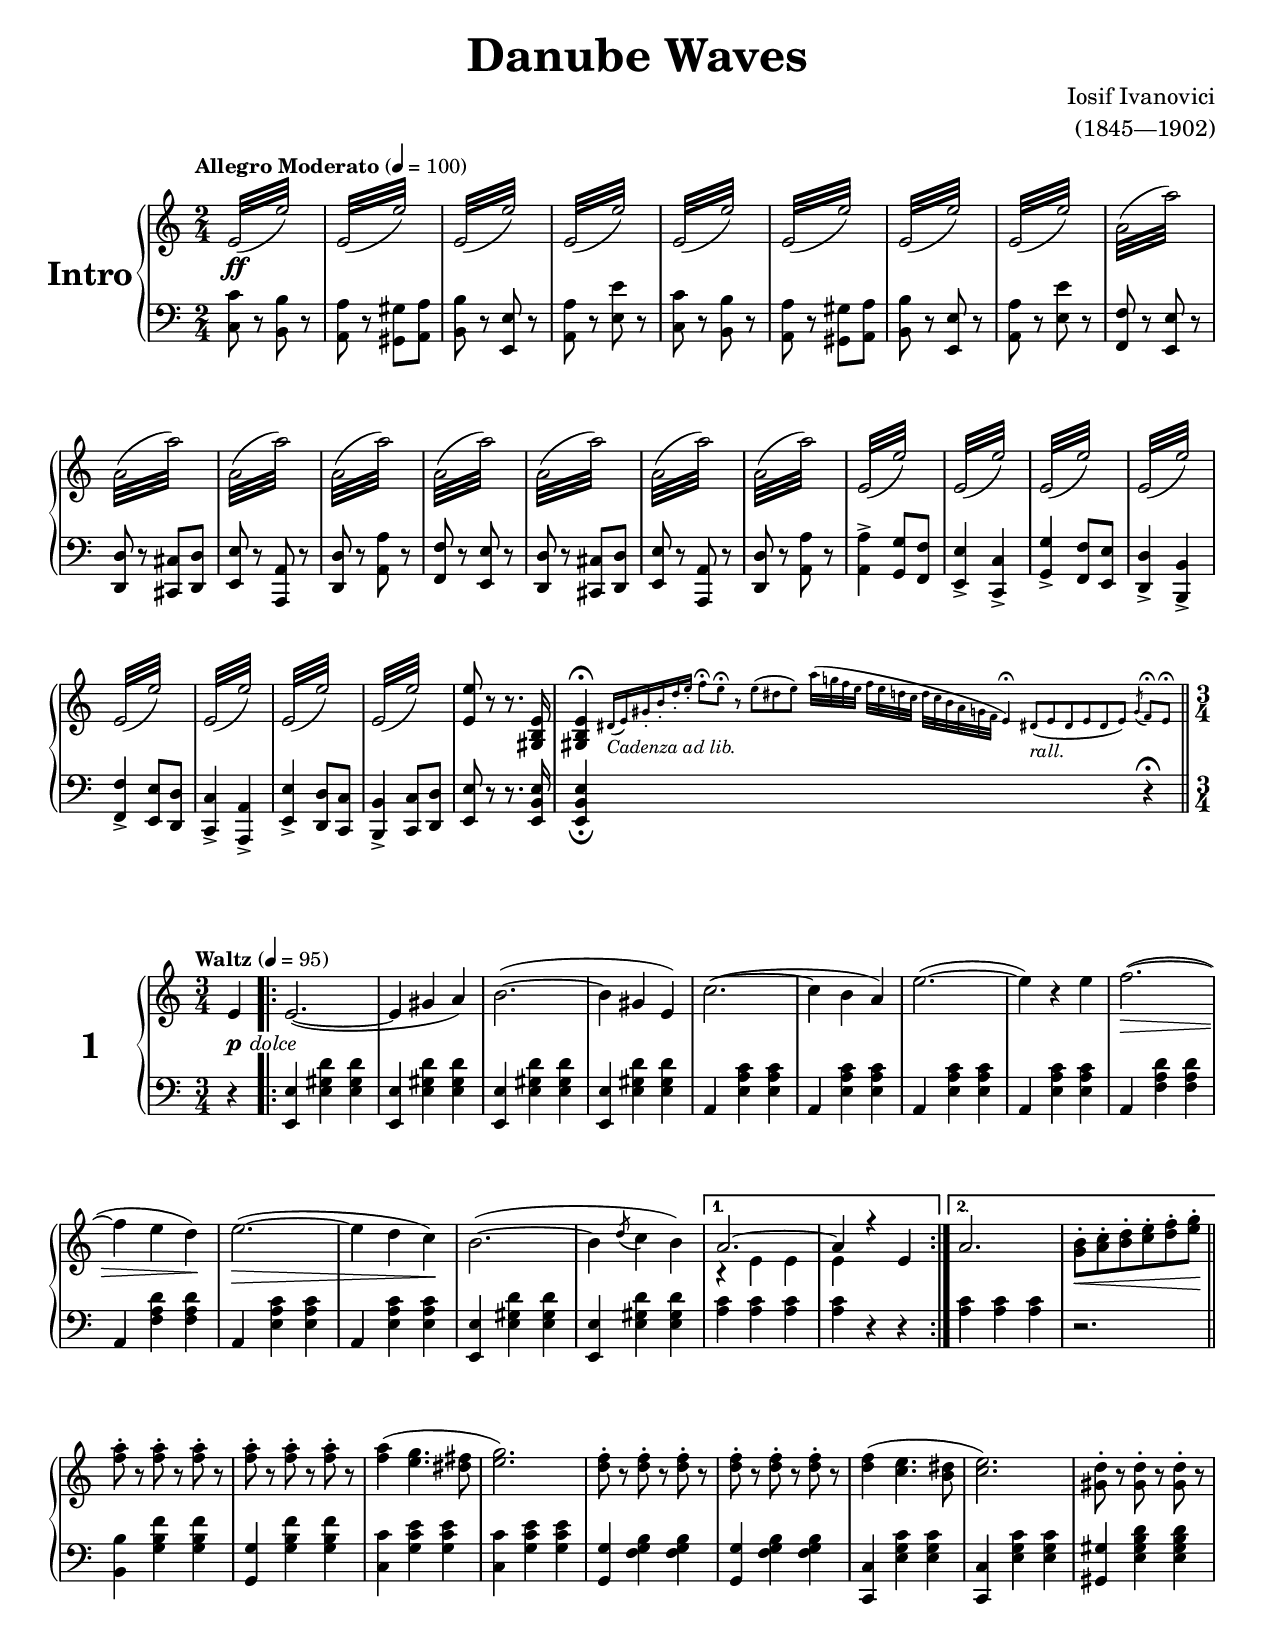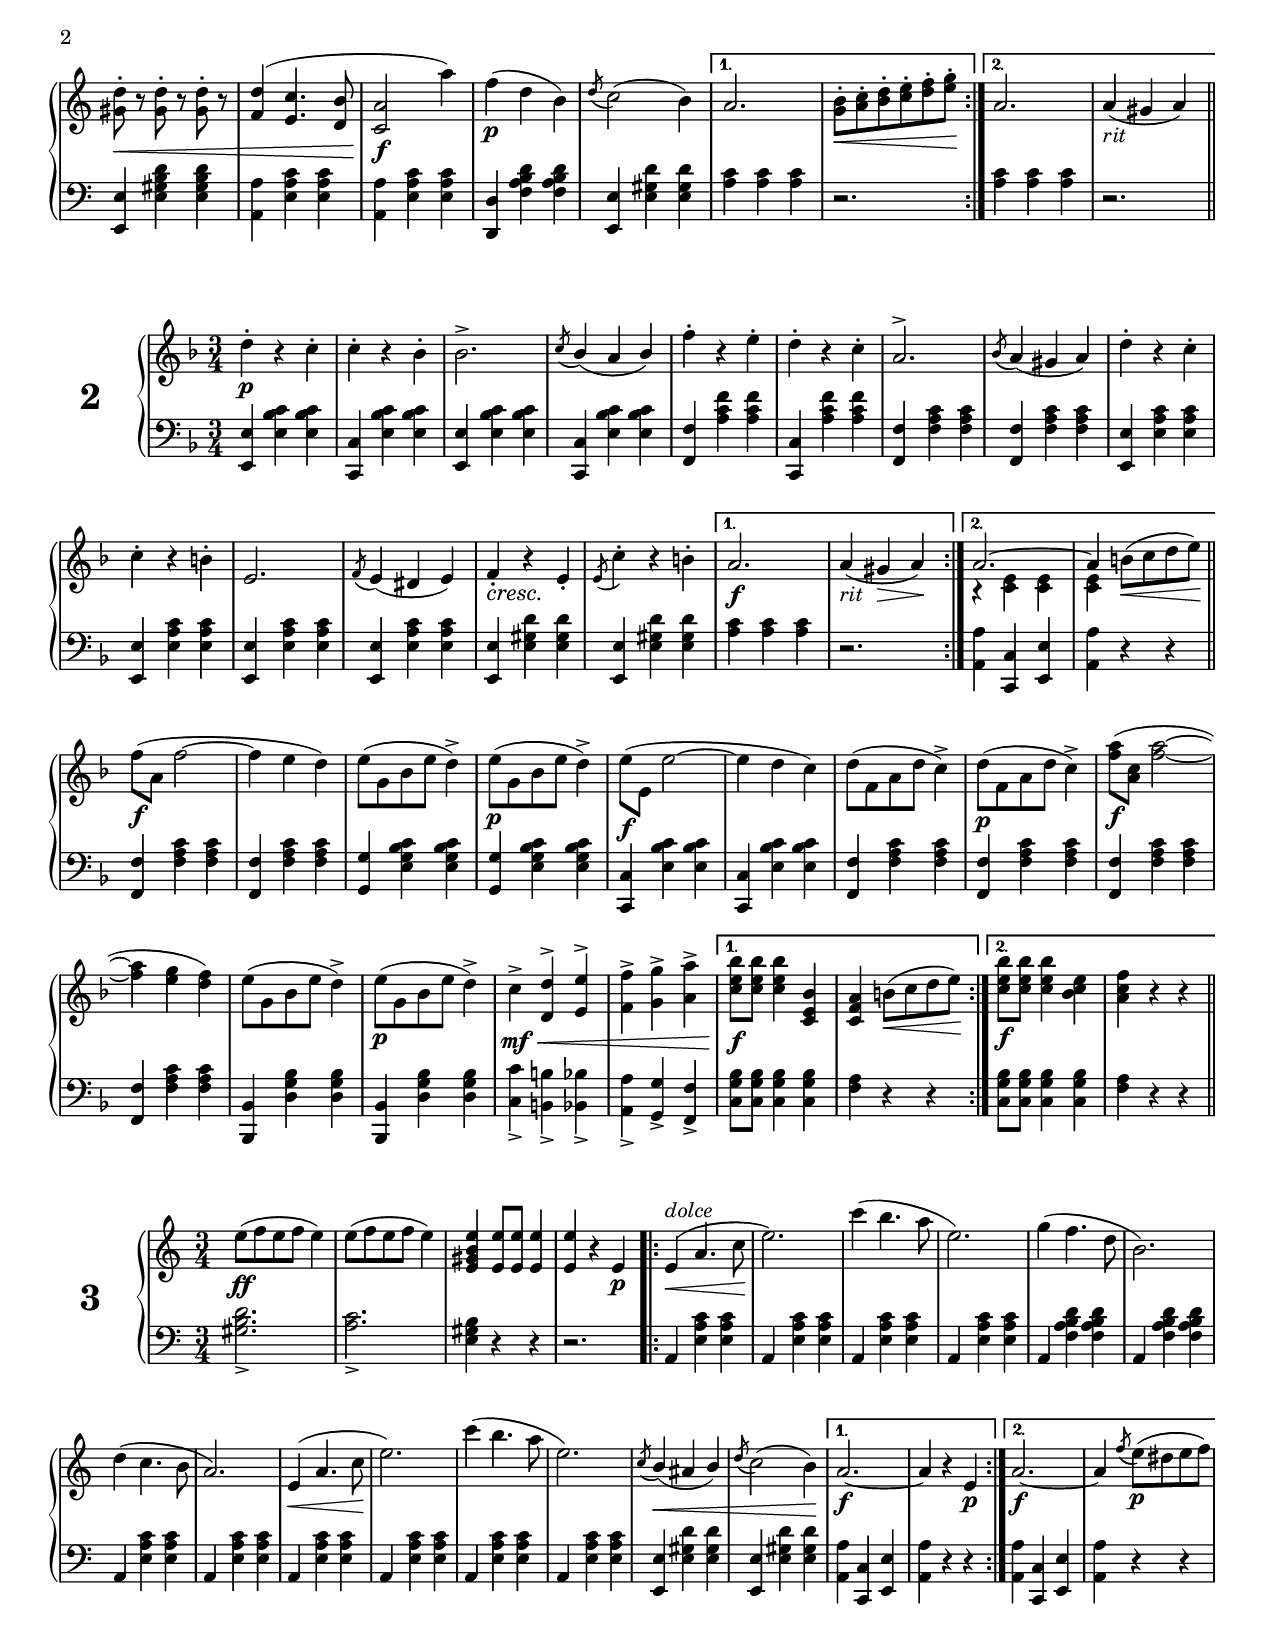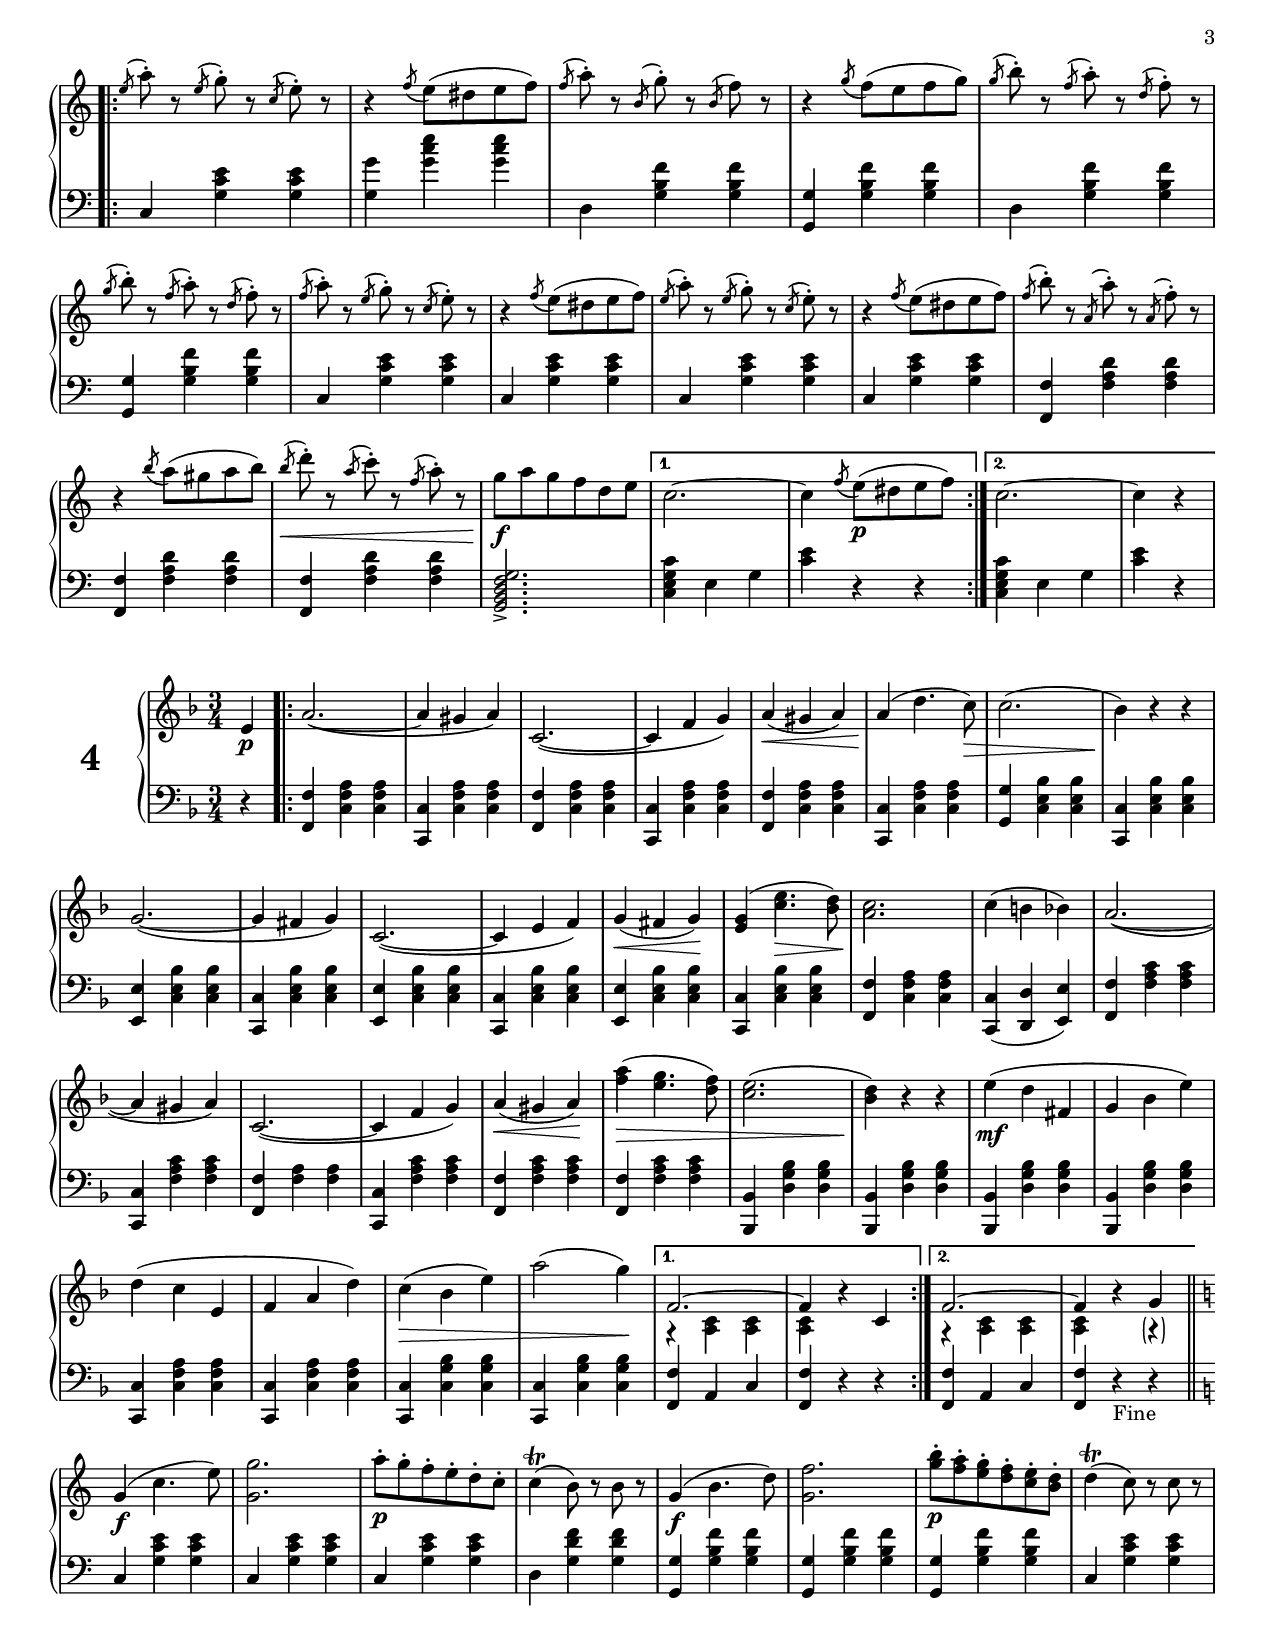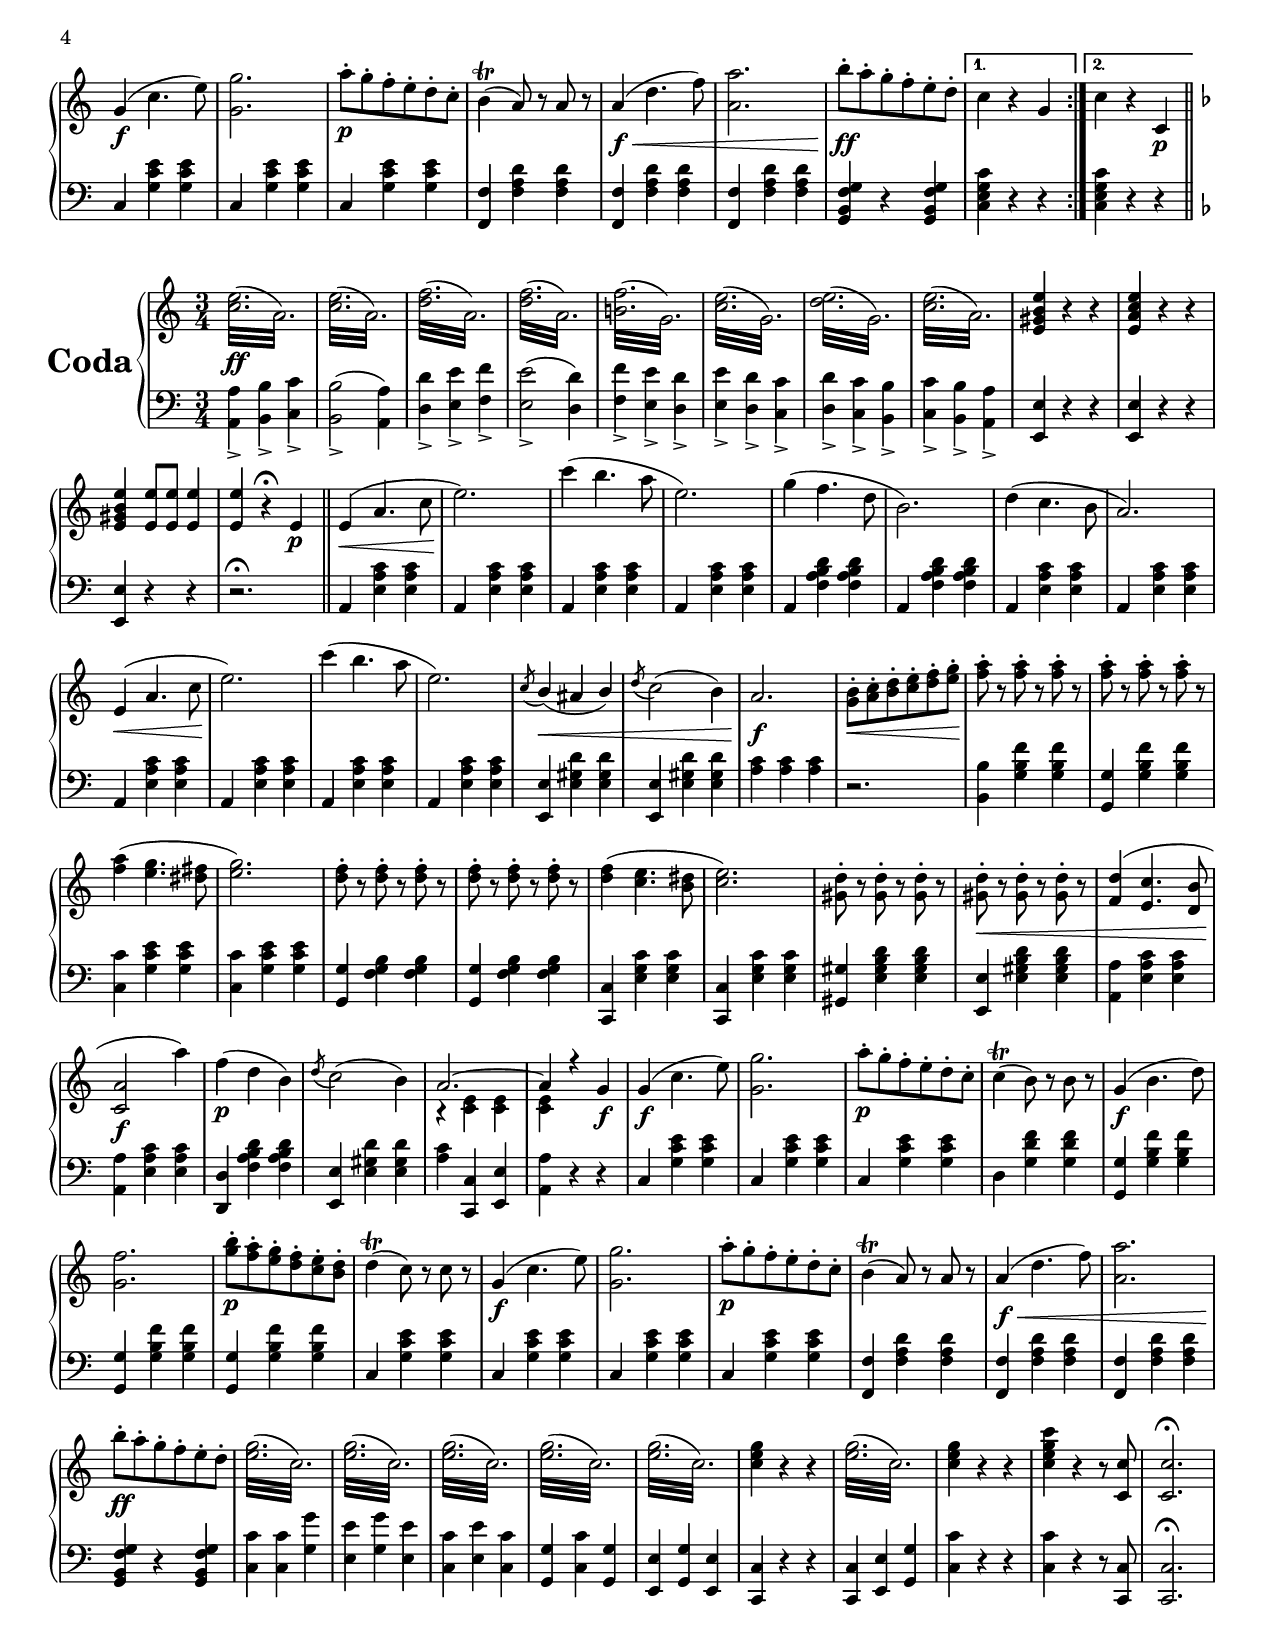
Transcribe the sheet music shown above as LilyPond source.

\version "2.22.0"
\include "articulate.ly"

\paper{
    #(set-paper-size "letter") 
    top-margin = 0.4\in
    bottom-margin = 0.4\in
    left-margin = 0.4\in
    right-margin = 0.4\in
    page-count = #4
    %system-system-spacing = #'((basic-distance . 0.1) (padding . 0))
    %ragged-last-bottom = ##f
    %ragged-bottom = ##f
}

%#(set-global-staff-size 18)
#(set-global-staff-size 17.82)
%#(set-global-staff-size 17)

PDolceEx = \markup {\whiteout \dynamic p \italic \whiteout \pad-markup #0.3 dolce}

% ==> ************* <== %
% ==>   VARIABLES   <== %
% ==> ************* <== %

% Intro, Right Hand

treme = \relative c' {
    \repeat tremolo 8 {e32( e'32)}
}

trema = \relative c'' {
    \repeat tremolo 8 {a32( a'32)}
}

% Score 1, Part 1, Left Hand

EDomSevMV = \relative c {
    <e e,>4 <e gis d'>4 <e gis d'>4
}

AMinSecInv = \relative c {
    a4 <e' a c>4 <e a c>4 
}

DMinOA = \relative c {
    a4 <f' a d>4 <f a d>4
}

AMinFinish = \relative c' {
    <c a>4 q4 q4
}

% Score 1, Part 2, Left Hand

GDomSevOB = \relative c' {
    <b b,>4 <g b f'>4 q4
}

GDomSevR = \relative c' {
    <g g,>4 <g b f'>4 q4
}

CIIndInv = \relative c' {
    <c c,>4 <e c g>4 q4
}

GDomSevIIIrdInv = \relative c' {
    <g g,>4 <f g b>4 q4
}

CFirstInv = \relative c {
    <c c,>4 <e g c>4 q4
}

EDomSevOGis = \relative c' {
    <gis gis,>4 <e gis b d>4 q4
}

EDomSev = \relative c {
    <e e,>4 <e gis b d>4 q4
}

AMinSecInvDub = \relative c' {
    <a a,>4 <e a c>4 q4
}

AMinSevDimVSecInvOD = \relative c {
    <d d,>4 <f a b d>4 q4
}

% Score 2, Part 1, Left Hand

CDomSevIstInvOEMV = \relative c {
    <e e,>4 <e bes' c>4 q4
}

CDomSevIstInvRMV = \relative c {
    <c c,>4 <e bes' c>4 q4
}

FIstInvR = \relative c {
    <f f,>4 <a c f>4 q4
}

FIstInvOC = \relative c {
    <c c,>4 <a' c f>4 q4
}

FRR = \relative c {
    <f f,>4 <f a c>4 q4
}

ASecInvOE = \relative c {
    <e e,>4 <e a c>4 q4
}

EDomSevMV = \relative c {
    <e e,>4 <e gis d'>4 <e gis d'>4
}

AMinFinishOctave = \relative c {
    <a a'>4 <c c,>4 <e e,>4 | <a a,>4 r4 r4
}

% Score 2, Part 2, Left Hand

FRR = \relative c {
    <f f,>4 <f a c>4 q4
}

CDomSevIstInvOG = \relative c' {
    <g g,>4 <e g bes c>4 q4
}

CDomSevIstInvRMV = \relative c {
    <c c,>4 <e bes' c>4 q4
}

GMinSecInvOBes = \relative c {
    <bes bes,>4 <d g bes>4 q4
}

% Score 3, Part 1, Left Hand

AMinSecInv = \relative c {
    a4 <e' a c>4 <e a c>4 
}

AMinSevDimVSecInvR = \relative c {
    a4 <f' a b d>4 q4
}

EDomSevMV = \relative c {
    <e e,>4 <e gis d'>4 <e gis d'>4
}

% Score 3, Part 2, Left hand

CSecInvSing = \relative c {
    c4 <e' c g>4 q4
}

CSecInvOGDub = \relative c'' {
    <g g,>4 <g c e>4 q4
}

GDomSevOD = \relative c {
    d4 <g b f'>4 q4
}

GDomSevR = \relative c' {
    <g g,>4 <g b f'>4 q4
}

DMinIstInvOF = \relative c {
    <f f,>4 <f a d>4 q4
}

% Score 4, Part 1, Left hand

FSecInvR = \relative c {
    <f f,>4 <a f c>4 q4
}

FSecInvOC = \relative c {
    <c c,>4 <c f a>4 q4
}

CDomSevROGMV = \relative c' {
    <g g,>4 <bes e, c>4 q4
}

CDomSevRRMV = \relative c {
    <c c,>4 <c e bes'>4 q4
}

CDomSevROEMV = \relative c {
    <e e,>4 <c e bes'>4 q4
}

FRR = \relative c {
    <f f,>4 <f a c>4 q4
}

FROC = \relative c {
    <c c,>4 <f a c>4 q4
}

FRRMV = \relative c {
    <f f,>4 <f a>4 q4
}

GMinSecInvOBes = \relative c {
    <bes bes,>4 <d g bes>4 q4
}

CDomSevRRMT = \relative c {
    <c c,>4 <c g' bes>4 q4
}

% Score 4, Part 2, Left hand

CSecInvSing = \relative c {
    c4 <e' c g>4 q4
}

GDomSevODMT = \relative c {
    d4 <g d' f>4 q4
}

GDomSevR = \relative c' {
    <g g,>4 <g b f'>4 q4
}

DMinIstInvOF = \relative c {
    <f f,>4 <f a d>4 q4
}

% ==> ********** <== %
% ==>   VOICES   <== %
% ==> ********** <== %

% Intro, Left Hand

sinintune = \relative c' {
    <c c,>8 r <b b,> r | <a a,>8 r <gis gis,> <a a,> |
    <b b,>8 r <e, e,> r | <a a,>8 r <e' e,> r |
}

sininteux = \relative c {
    <f f,>8 r <e e,> r | <d d,>8 r <cis cis,> <d d,> |
    <e e,>8 r <a, a,> r | <d d,>8 r <a' a,> r |
}

sinintois = \relative c' {
    <a  a,>4-> <g g,>8 <f f,> | <e e,>4-> <c c,>4-> |
    <g' g,>4-> <f f,>8 <e e,> | <d d,>4-> <b b,>4-> |
    <f' f,>4-> <e e,>8 <d d,> | <c c,>4-> <a a,>4-> |
    <e' e,>4-> <d d,>8 <c c,> | <b b,>4-> <c c,>8 <d d,> |
    <e e,>8 r8 r8. <e b e,>16 |
}

% Score 1, Part 1, Right Hand

dexuneone = \relative c' {
    e2.~( | e4 gis a) | b2.~( | b4 gis e) |
    c'2.~( | c4 b a) | e'2.~( | e4) r e |
    f2.~(\> | \break f4 e d)\! | e2.~(\> | e4 d c)\! |
    b2.~( | b4 \acciaccatura d8 c4 b) |
}

% Score 1, Part 2, Right Hand

dexunetwo = \relative c''' {
    <a f>8-. r q-. r q-. r | q8-. r q-. r q-. r |
    <a f>4( <g e>4. <fis dis>8 | <g e>2.) |
    <f d>8-. r q-. r q-. r | q8-. r q-. r q-. r |
    <f d>4( <e c>4. <dis b>8 | <e c>2.) |
    <d gis,>8-. r q-. r q-. r | \pageBreak
    q8-.\< r q-. r q-. r | <d f,>4( <c e,>4. <b d,>8 | 
    <a c,>2\f a'4) | f4(\p d b) | \acciaccatura d8 c2( b4) |
}

% Score 2, Part 1, Right Hand

dexdeuxone = \relative c'' {
    d4^.\p  r c^. | c4^. r bes^. | bes2.^> | \stemUp \acciaccatura c8 bes4( a bes) \stemNeutral |
    f'4^. r e^. | d4^. r c^. | a2.^> | \acciaccatura bes8 a4( gis a) |
    d4^.  r c^. | \break c4^. r b!^. | e,2. | \acciaccatura f8 e4( dis e) |
    \once \override DynamicTextSpanner.style = #'none 
    f4_.\cresc  r e_. | \acciaccatura e8 c'4^. r4 b!^.\! |
}

% Score 2, Part 2, Right Hand

dexdeuxtwo = \relative c'' {
    f8(\f a, f'2~ | f4 e d) | e8( g, bes e d4^>) | e8(\p g, bes e d4^>) |
    e8_[(\f e,] e'2~ | e4 d c) | d8(_[ f, a d] c4^>) | d8(\p_[ f, a d] c4^>) |
    <f a>8(\f <c a> <f a>2~ | \break <f a>4 <e g> <d f>) |  
    e8( g, bes e d4^>) | e8(\p g, bes e d4^>) |
    c4^>\mf\< <d d,>^> <e e,>^> | <f f,>4^> <g g,>^> <a a,>^> |
}

% Score 3, Part 1, Right Hand

dextroisone = \relative c' {
    \shape #'((0 . -1.5) (0 . -1) (0 . -1) (0 . -0.7)) Slur
    e4(\<^\markup{\italic "dolce"} a4. c8 | e2.)\! | c'4( b4. a8 | e2.) | 
    g4( f4. d8 | b2.) | \break d4( c4. b8 | a2.) | e4(\< a4. c8 | e2.)\! | c'4( b4. a8 | e2.) | 
    \stemUp \acciaccatura c8 b4(\< ais b) \stemNeutral | \acciaccatura d8 c2( b4)\! |
}

% Score 3, Part 2, Right Hand

dextroistwo = \relative c'' {
    \slashedGrace e8^( a^.) r \slashedGrace e8^( g^.) r \slashedGrace c,8^( e^.) r |
    r4 \acciaccatura f8 e( dis e f) |
    \slashedGrace f8^( a^.) r \slashedGrace b,8^( g'^.) r \slashedGrace b,8^( f') r |
    r4 \acciaccatura g8 f( e f g) |
    \slashedGrace g8^( b^.) r \slashedGrace f8^( a^.) r \slashedGrace d,8^( f^.) r | \break
    \slashedGrace g8^( b^.) r \slashedGrace f8^( a^.) r \slashedGrace d,8^( f^.) r |
    \slashedGrace f8^( a^.) r \slashedGrace e8^( g^.) r \slashedGrace c,8^( e^.) r |
    r4 \acciaccatura f8 e( dis e f) |
    \slashedGrace e8^( a^.) r \slashedGrace e8^( g^.) r \slashedGrace c,8^( e^.) r |
    r4 \acciaccatura f8 e( dis e f) |
    \slashedGrace f8^( b^.) r \slashedGrace a,8^( a'^.) r \slashedGrace a,8^( f'^.) r | \break
    r4 \acciaccatura b8 a( gis a b) |
    \slashedGrace b8\<^( d^.) r \slashedGrace a8^( c^.) r \slashedGrace f,8^( a^.) r |
    g8\f a g f d e |
}

% Score 4, Part 1, Right Hand

dexquatreone = \relative c'' {
    a2.~( | a4 gis a) | c,2.~( | c4 f g) | 
    a4(\< gis a) | a4(\! d4. c8\>) | c2.( | bes4\!) r r | \break
    g2.~( | g4 fis g) | c,2.~( | c4 e f) | 
    g4(\< fis g\!) | <g e>4( <c e>4.\> <bes d>8) | <a c>2.\! | c4( b! bes) |
    a2.~( | \break a4 gis a) | c,2.~( | c4 f g) | 
    a4(\< gis a\!) | <a' f>4(\> <g e>4. <f d>8) | <e c>2.( | <d bes>4)\! r4 r4 |
    e4(\mf d fis, | g4 bes e) | \break d4( c e, | f a d) |
    c4(\> bes e) | a2( g4)\! |
}

% Score 4, Part 2, Right Hand

dexquatretwo = \relative c'' {
    g4(\f c4. e8) | <g g,>2. | a8^.\p g^. f^. e^. d^. c^. | c4(\trill b8) r8 b8 r8 |
    g4(\f b4. d8) | <f g,>2. | <b g>8^.\p <a f>^. <g e>^. <f d>^. <e c>^. <d b>^. | 
    d4(\trill c8) r c r | \pageBreak g4(\f c4. e8) | <g g,>2. | a8^.\p g^. f^. e^. d^. c^. | 
    b4(\trill a8) r a r | a4(\f\< d4. f8) | <a a,>2. | b8^.\ff a^. g^. f^. e^. d^. |
}

% ==> ******************* <== %
% ==>   SUB COMBINATION   <== %
% ==> ******************* <== %

dexintro = \relative c' {
    \clef treble
    \key a \minor
    \time 2/4
    \tempo "Allegro Moderato" 4 = 100

    \repeat tremolo 8 {e32\ff ( e'32)}
    \treme \treme \treme \treme \treme \treme \treme
    \trema \break \trema \trema \trema \trema \trema \trema \trema
    \treme \treme \treme \treme \break \treme \treme \treme \treme
    <e, e'>8 r8 r8. <e b gis>16 
    \cadenzaOn
    <e b gis>4\fermata
    \magnifyMusic 0.63 {
        \override Score.SpacingSpanner.spacing-increment = #(* 1.2 0.63)
        dis16_\markup {\italic \fontsize #3 "Cadenza ad lib."}([ e) gis-. b-. d-. e-.]
        f8\fermata[ e\fermata] r e([ dis e)] a32([ g! f e] f[ e d! c]
        d_[ c b a g! f] e4\fermata) dis!8([_\markup{\italic \fontsize #3 "rall."} 
        e dis e dis e)] \acciaccatura g8 f8\fermata[ e\fermata]
    }
    \cadenzaOff

    \bar "||" \time 3/4
}

sinintro = \relative c' {
    \clef bass
    \key c \major
    \time 2/4

    \sinintune \sinintune
    \sininteux \sininteux
    \sinintois
    \cadenzaOn
    <e, b e,>4_\fermata
    s1 s1 s2 s16
    r4\fermata
    \cadenzaOff

    \bar "||" \time 3/4
}

dexune = \relative c' {
    \clef treble
    \key a \minor
    \time 3/4
    \tempo "Waltz" 4 = 95

    \partial 4 e4_\PDolceEx |
    \repeat volta 2 {
        \dexuneone
    }
    \alternative {
        \relative c'' {
            <<
            {a2.~ | a4 r e}
            \\
            {r4 e e | e s2}
            >>
        }
        \relative c'' {
            a2. | <b g>8^.\< <c a>^. <d b>^. <e c>^. <f d>^. <g e>^.\! \bar "||" \break
        }
    }
    \repeat volta 2 {
        \dexunetwo
    }
    \alternative {
        \relative c'' {
            a2. | <b g>8^.\< <c a>^. <d b>^. <e c>^. <f d>^. <g e>^.\!
        }
        \relative c''{
            a2. | a4(_\markup {\italic "rit"} gis a) \bar "||"
        }
    }
}

sinune = \relative c' {
    \clef bass
    \key a \minor
    \time 3/4

    \partial 4 r4 |
    \repeat volta 2 {
        \repeat unfold 4 {\EDomSevMV | }
        \repeat unfold 4 {\AMinSecInv | }
        \DMinOA | \DMinOA | \AMinSecInv 
        \AMinSecInv | \EDomSevMV | \EDomSevMV
    }
    \alternative {
        {\AMinFinish | <c a>4 r4 r4}
        {\AMinFinish | r2.}
    }
    \repeat volta 2 {
        \GDomSevOB | \GDomSevR | \CIIndInv | \CIIndInv |
        \GDomSevIIIrdInv | \GDomSevIIIrdInv |
        \CFirstInv | \CFirstInv | \EDomSevOGis | \EDomSev |
        \AMinSecInvDub | \AMinSecInvDub |
        \AMinSevDimVSecInvOD | \EDomSevMV
    }
    \alternative {
        {\AMinFinish | r2.}
        {\AMinFinish | r2.}
    }
}

dexdeux = {
    \clef treble
    \key f \major
    \time 3/4

    \repeat volta 2 {\dexdeuxone}
    \alternative {
        \relative c''{
            a2.\f | a4(_\markup {\italic "rit"} gis\> a\!)
        }
        {
            <<
                \new Voice \relative c'' { \voiceOne a2.~ | a4 b!8_[(\< c d e])\!}
                \new Voice \relative c' { \voiceTwo r4 <e c> <e c> | <e c> s2 \bar "||" \break}
            >>
        }
    }
    \repeat volta 2 {\dexdeuxtwo}
    \alternative {
        \relative c'''{
            <bes e, c>8\f q8 q4 <bes, e, c>4 | <a f c> b!8_[(\< c d e])\!
        }
        \relative c'''{
            <bes e, c>8\f q8 q4 <bes, c e>4 | <a c f>4 r r | \break \bar "||"
        }
    }
}

sindeux = {
    \clef bass
    \key f \major
    \time 3/4

    \repeat volta 2 {
        \CDomSevIstInvOEMV \CDomSevIstInvRMV
        \CDomSevIstInvOEMV \CDomSevIstInvRMV
        \FIstInvR \FIstInvOC \FRR \FRR 
        \ASecInvOE \ASecInvOE \ASecInvOE \ASecInvOE
        \EDomSevMV \EDomSevMV
    }
    \alternative {
        {\AMinFinish | r2.}
        {\AMinFinishOctave}
    }
    \repeat volta 2 {
        \FRR \FRR \CDomSevIstInvOG \CDomSevIstInvOG 
        \CDomSevIstInvRMV \CDomSevIstInvRMV \FRR \FRR 
        \FRR \FRR \GMinSecInvOBes \GMinSecInvOBes 
        <c' c>4_> <b! b,!>_> <bes! bes,!>_> |
        <a a,>4_> <g g,>_> <f f,>_> |
    }
    \alternative {
        \relative c' {
            <bes g c,>8 q8 q4 q4 | <a f>4 r r |
        }
        \relative c' {
            <bes g c,>8 q8 q4 q4 | <a f>4 r r |
        }
    }
}

dextrois = {
    \clef treble
    \key a \minor
    \time 3/4

    e''8(\ff f'' e'' f'' e''4) | e''8( f'' e'' f'' e''4) |
    <e' gis' b' e''>4 <e' e''>8 q q4 | q4 r4 e'\p |
    \repeat volta 2 { \dextroisone }
    \alternative {
        {a'2.~ \f | a'4 r e'\p}
        {a'2.~ \f | a'4 \acciaccatura f''8 e''8(\p dis'' e'' f'')}
    } \pageBreak
    \repeat volta 2 { \dextroistwo }
    \alternative {
        {c''2.~ | c''4 \acciaccatura f''8 e''8(\p dis'' e'' f'')}
        {c''2.~ | \partial 2 c''4 r4}
    }
}

sintrois = {
    \clef bass
    \key a \minor
    \time 3/4

    <gis b d'>2._> | <a c'>2._> | <e gis b>4 r4 r4 | r2. |
    \repeat volta 2 {
        \repeat unfold 4 {\AMinSecInv} \AMinSevDimVSecInvR \AMinSevDimVSecInvR
        \repeat unfold 6 {\AMinSecInv} \EDomSevMV \EDomSevMV
    }
    \alternative {
        {\AMinFinishOctave}
        {\AMinFinishOctave}
    }
    \repeat volta 2 {
        \grace s8 \CSecInvSing \CSecInvOGDub
        \GDomSevOD \GDomSevR \GDomSevOD \GDomSevR 
        \repeat unfold 4 {\CSecInvSing} 
        \repeat unfold 3 {\DMinIstInvOF}
        <g, b, d f g>2._> |
    }
    \alternative {
        {<c e g c'>4 e g | <c' e'>4 r r}
        {<c e g c'>4 e g | \partial 2 <c' e'>4 r}
    }
}

dexquatre = {
    \clef treble
    \key f \major
    \time 3/4
    \partial 4 e'4\p
    \repeat volta 2 {\dexquatreone}
    \alternative {
        {
            <<
                \new Voice {\voiceOne f'2.~ | f'4}
                \new Voice {\voiceTwo r4 <a c'> <a c'> | <a c'>4}
            >>
            r4 c'
        }
        {
            <<
                \new Voice {\voiceOne f'2.~ | f'4}
                \new Voice {\voiceTwo r4 <a c'> <a c'> | <a c'>4}
            >>
            r4 g'_\markup{\parenthesize{\musicglyph "rests.2"}} \bar "||"
            \key c \major \break
        }
    }
    \repeat volta 2 {\dexquatretwo}
    \alternative {
        {c''4 r g'}
        {c''4 r c'\p \bar "||" \key f \major \break}
    }
}

sinquatre = {
    \clef bass
    \key f \major
    \time 3/4
    \partial 4 r4
    \repeat volta 2 {
        \repeat unfold 3 {\FSecInvR \FSecInvOC} \CDomSevROGMV \CDomSevRRMV
        \repeat unfold 3 {\CDomSevROEMV \CDomSevRRMV} \FSecInvR <c c,>4( <d d,>4 <e e,>4)
        \FRR \FROC \FRRMV \FROC \FRR \FRR \repeat unfold 4 {\GMinSecInvOBes}
        \FSecInvOC \FSecInvOC \CDomSevRRMT \CDomSevRRMT
    }
    \alternative {
        {<f f,>4 a, c | <f f,> r4 r4}
        {<f f,>4 a, c | <f f,> r4_"Fine" r4 \bar "||" \key c \major}
    }
    \repeat volta 2 {
        \repeat unfold 3 {\CSecInvSing} \GDomSevODMT \repeat unfold 3 {\GDomSevR}
        \repeat unfold 4 {\CSecInvSing} \repeat unfold 3 {\DMinIstInvOF}
        <g, b, f g>4 r <g, b, f g> |
    }
    \alternative {
        {<c e g c'>4 r4 r4}
        {<c e g c'>4 r4 r4 \bar "||" \key f \major \break}
    }
}

dexcoda = {
    \clef treble
    \key c \major
    \time 3/4

    \relative c'' {
        \repeat tremolo 12 {<c e>32(\ff a32)} | \repeat tremolo 12 {<c e>32( a32)} |
        \repeat tremolo 12 {<d f>32( a32)} | \repeat tremolo 12 {<d f>32( a32)} |
        \repeat tremolo 12 {<b! f'>32( g32)} | \repeat tremolo 12 {<c e>32( g32)} |
        \repeat tremolo 12 {<e' d>32( g,32)} | \repeat tremolo 12 {<c e>32( a32)} |
        <e gis b e>4 r4 r4 | <e a c e>4 r4 r4 | \break <e gis b e>4 <e e'>8 <e e'>8 <e e'>4 |
        <e e'>4 r4\fermata e4\p | \bar "||"
    }

    \relative c' {
        \shape #'((0 . -1.5) (0 . -1) (0 . -1) (0 . -0.7)) Slur
        e4(\< a4. c8 | e2.)\! | c'4( b4. a8 | e2.) | g4( f4. d8 | b2.) | d4( c4. b8 | a2.) | \break 
        e4(\< a4. c8 | e2.)\! | c'4( b4. a8 | e2.) | 
        \stemUp \acciaccatura c8 b4(\< ais b) \stemNeutral | \acciaccatura d8 c2( b4) |
        a2.\f | <b g>8^.\< <c a>^. <d b>^. <e c>^. <f d>^. <g e>^.\!
    }

    \relative c''' {
        <a f>8-. r q-. r q-. r | q8-. r q-. r q-. r | \break
        <a f>4( <g e>4. <fis dis>8 | <g e>2.) |
        <f d>8-. r q-. r q-. r | q8-. r q-. r q-. r |
        <f d>4( <e c>4. <dis b>8 | <e c>2.) |
        <d gis,>8-. r q-. r q-. r |
        q8-.\< r q-. r q-. r | <d f,>4( <c e,>4. <b d,>8 | \break
        <a c,>2\f a'4) | f4(\p d b) | \acciaccatura d8 c2( b4) |
        <<
        \new Voice = "Unus" { \voiceOne a2.~ | a4 r g\f}
        \new Voice = "Secundus "{ \voiceTwo r4 <e c> <e c> | <e c> s2}
        >>
    }

    \relative c'' {
        g4(\f c4. e8) | <g g,>2. | a8^.\p g^. f^. e^. d^. c^. | c4(\trill b8) r8 b8 r8 |
        g4(\f b4. d8) | \break <f g,>2. | <b g>8^.\p <a f>^. <g e>^. <f d>^. <e c>^. <d b>^. | 
        d4(\trill c8) r c r | g4(\f c4. e8) | <g g,>2. | a8^.\p g^. f^. e^. d^. c^. | 
        b4(\trill a8) r a r | a4(\f\< d4. f8) | <a a,>2. | \break b8^.\ff a^. g^. f^. e^. d^. |
    }

    \relative c'' {
        \repeat tremolo 12 {<e g>32( <c>32)} | \repeat tremolo 12 {<e g>32( <c>32)} |
        \repeat tremolo 12 {<e g>32( <c>32)} | \repeat tremolo 12 {<e g>32( <c>32)} |
        \repeat tremolo 12 {<e g>32( <c>32)} | <c e g>4 r4 r4
        \repeat tremolo 12 {<e g>32( <c>32)} | <c e g>4 r4 r4
        <c e g c>4 r4 r8 <c c,>8 | <c c,>2.\fermata
    }
}

sincoda = {
    \clef bass
    \key c \major
    \time 3/4
    
    <a, a>4_> <b b,>_> <c c'>_> | <b b,>2_>( <a a,>4) | 
    <d d'>4_> <e e'>_> <f f'>_> | <e e'>2_>( <d d'>4) |
    <f f'>4_> <e e'>_> <d d'>_> | <e e'>4_> <d d'>_> <c c'>_> |
    <d d'>4_> <c c'>_> <b b,>_> | <c c'>4_> <b b,>_> <a a,>_> |
    <e e,>4 r4 r4 | <e e,>4 r4 r4 | <e e,>4 r4 r4 | r2.\fermata | \bar "||"

    \repeat unfold 4 {\AMinSecInv} \AMinSevDimVSecInvR \AMinSevDimVSecInvR
    \repeat unfold 6 {\AMinSecInv} \EDomSevMV \EDomSevMV \AMinFinish r2.

    \GDomSevOB | \GDomSevR | \CIIndInv | \CIIndInv |
    \GDomSevIIIrdInv | \GDomSevIIIrdInv |
    \CFirstInv | \CFirstInv | \EDomSevOGis | \EDomSev |
    \AMinSecInvDub | \AMinSecInvDub |
    \AMinSevDimVSecInvOD | \EDomSevMV

    \relative c' {
        <a c>4 <c, c,>4 <e e,>4 | <a a,>4 r4 r4
    }

    \repeat unfold 3 {\CSecInvSing} \GDomSevODMT \repeat unfold 3 {\GDomSevR}
    \repeat unfold 4 {\CSecInvSing} \repeat unfold 3 {\DMinIstInvOF}
    <g, b, f g>4 r <g, b, f g> |

    <c c'>4 <c c'> <g g'> | <e e'>4 <g g'> <e e'> |
    <c c'>4 <e e'> <c c'> | <g g,>4 <c c'> <g g,> |
    <e e,>4 <g g,> <e e,> | <c c,>4 r4 r4 |
    <c c,>4 <e e,> <g g,> | <c c'>4 r4 r4 |
    <c c'>4 r4 r8 <c c,>8 | <c c,>2.\fermata
}

% ==> *************** <== %
% ==>   COMBINATION   <== %
% ==> *************** <== %

\book{
    \paper{
        #(set-paper-size "letter")
    }
    \header {
        title = \markup { \fontsize #3 "Danube Waves"}
        composer = \markup { \fontsize #1 "Iosif Ivanovici"}
        arranger = \markup { \fontsize #1 "(1845—1902)"}
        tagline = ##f
    }
    \score{
        \layout{
            \context {
                \Score
                \remove "Bar_number_engraver"
            }
        }
        \new PianoStaff \with {
            instrumentName = \markup{
                \bold \fontsize #4 "Intro"
            }
        }<<
            \new Staff = "dexterint" \dexintro
            \new Staff = "sinisterint" \sinintro
        >>
    }
    \score{
        \layout{
            \context {
                \Score
                \remove "Bar_number_engraver"
            }
        }
        \new PianoStaff \with {
            instrumentName = \markup{
                \bold \fontsize #5 "1"
            }
        } <<
            \new Staff = "dexterune" \dexune
            \new Staff = "sinisterune" \sinune
        >>
    }
    \score{
        \layout{
            \context {
                \Score
                \remove "Bar_number_engraver"
            }
        }
        \new PianoStaff \with {
            instrumentName = \markup{
                \bold \fontsize #5 "2"
            }
        } <<
            \new Staff = "dexterdeux" \dexdeux
            \new Staff = "sinisterdeux" \sindeux
        >>
    }
    \score{
        \layout{
            \context {
                \Score
                \remove "Bar_number_engraver"
            }
        }
        \new PianoStaff \with {
            instrumentName = \markup{
                \bold \fontsize #5 "3"
            }
        } <<
            \new Staff = "dextertrois" \dextrois
            \new Staff = "sinistertrois" \sintrois
        >>
    }
    \score{
        \layout{
            \context{
                \Score
                \remove "Bar_number_engraver"
            }
        }
        \new PianoStaff \with {
            instrumentName = \markup{
                \bold \fontsize #5 "4"
            }
        } <<
            \new Staff = "dexterquatre" \dexquatre
            \new Staff = "sinisterquatre" \sinquatre
        >>
    }
    \score{
        \layout{
            \context{
                \Score 
                \remove "Bar_number_engraver"
            }
        }
        \new PianoStaff \with {
            instrumentName = \markup {
                \bold \fontsize #4 "Coda"
            }
        } <<
            \new Staff = "dextercoda" \dexcoda
            \new Staff = "sinistercoda" \sincoda
        >>
    }
}
%{
\book{
    \score{
        \new PianoStaff <<
             \new Staff = "rightmuse" {
                \articulate{\dexintro} \unfoldRepeats{\dexune \dexdeux}
            }
            \new Staff = "leftmues" {
                \articulate{\sinintro} \unfoldRepeats{\sinune \sindeux}
            }
        >>
        \midi{}
        \layout{}
    }
    \paper{}
}
%}